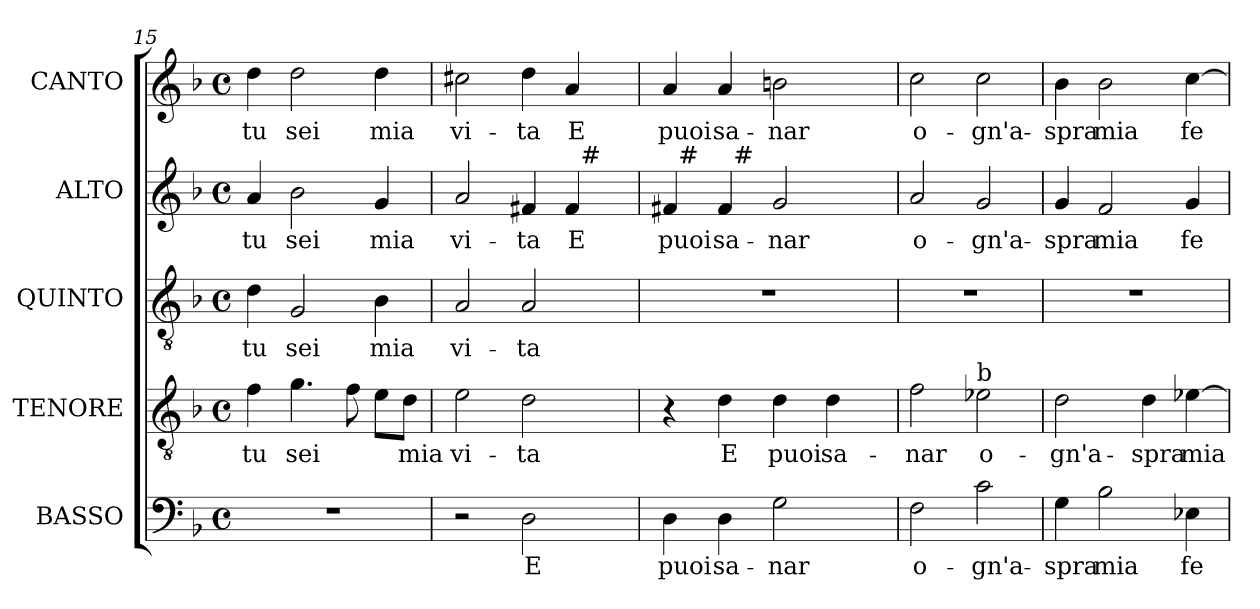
**kern	**text	**kern	**text	**kern	**text	**kern	**text	**kern	**text
*part5	*part5	*part4	*part4	*part3	*part3	*part2	*part2	*part1	*part1
*staff5	*staff5	*staff4	*staff4	*staff3	*staff3	*staff2	*staff2	*staff1	*staff1
*I"BASSO	*	*I"TENORE	*	*I"QUINTO	*	*I"ALTO	*	*I"CANTO	*
*I'B	*	*I'T	*	*	*	*	*	*	*
*clefF4	*	*clefGv2	*	*clefGv2	*	*clefG2	*	*clefG2	*
*	*	*ITrd7c12	*	*ITrd7c12	*	*	*	*	*
*k[b-]	*	*k[b-]	*	*k[b-]	*	*k[b-]	*	*k[b-]	*
*F:	*	*F:	*	*F:	*	*F:	*	*F:	*
*M4/4	*	*M4/4	*	*M4/4	*	*M4/4	*	*M4/4	*
*met(c)	*	*met(c)	*	*met(c)	*	*met(c)	*	*met(c)	*
=15	=15	=15	=15	=15	=15	=15	=15	=15	=15
!	!	!	!LO:LY:b:color=#000000	!	!	!	!	!	!
!	!	!	!	!	!LO:LY:b:color=#000000	!	!	!	!
!	!	!	!	!	!	!	!LO:LY:b:color=#000000	!	!
!	!	!	!	!	!	!	!	!	!LO:LY:b:color=#000000
1r	.	4Fi\	tu	4Di\	tu	4ai/	tu	4ddi\	tu
!	!	!	!LO:LY:b:color=#000000	!	!	!	!	!	!
!	!	!	!	!	!LO:LY:b:color=#000000	!	!	!	!
!	!	!	!	!	!	!	!LO:LY:b:color=#000000	!	!
!	!	!	!	!	!	!	!	!	!LO:LY:b:color=#000000
.	.	4.Gi\	sei	2GGi/	sei	2b-i\	sei	2ddi\	sei
.	.	8Fi\	.	.	.	.	.	.	.
!	!	!	!	!	!LO:LY:b:color=#000000	!	!	!	!
!	!	!	!	!	!	!	!LO:LY:b:color=#000000	!	!
!	!	!	!	!	!	!	!	!	!LO:LY:b:color=#000000
.	.	8Ei\L	.	4BB-i\	mia	4gi/	mia	4ddi\	mia
!	!	!	!LO:LY:b:color=#000000	!	!	!	!	!	!
.	.	8Di\J	mia	.	.	.	.	.	.
=16	=16	=16	=16	=16	=16	=16	=16	=16	=16
!	!	!	!LO:LY:b:color=#000000	!	!	!	!	!	!
!	!	!	!	!	!LO:LY:b:color=#000000	!	!	!	!
!	!	!	!	!	!	!	!LO:LY:b:color=#000000	!	!
!	!	!	!	!	!	!	!	!	!LO:LY:b:color=#000000
*	*	*	*	*	*	*^	*	*	*
2r	.	2Ei\	vi-	2AAi/	vi-	2ai/	2ryy	vi-	2cc#Xi\	vi-
!	!LO:LY:b:color=#000000	!	!	!	!	!	!	!	!	!
!	!	!	!LO:LY:b:color=#000000	!	!	!	!	!	!	!
!	!	!	!	!	!LO:LY:b:color=#000000	!	!	!	!	!
!	!	!	!	!	!	!	!	!LO:LY:b:color=#000000	!	!
!	!	!	!	!	!	!	!	!	!	!LO:LY:b:color=#000000
2Di\	E	2Di\	-ta	2AAi/	-ta	4f#Xi/	4ryy	-ta	4ddi\	-ta
!	!	!	!	!	!	!	!	!LO:LY:b:color=#000000	!	!
!	!	!	!	!	!	!	!	!	!	!LO:LY:b:color=#000000
.	.	.	.	.	.	4f#i/	32ryy	E	4ai/	E
.	.	.	.	.	.	.	256ryy	.	.	.
!	!	!	!	!	!	!	!LO:TX:a:t=#	!	!	!
.	.	.	.	.	.	.	8ryy	.	.	.
.	.	.	.	.	.	.	16ryy	.	.	.
.	.	.	.	.	.	.	64..ryy	.	.	.
*	*	*	*	*	*	*v	*v	*	*	*
=17	=17	=17	=17	=17	=17	=17	=17	=17	=17
*	*	*	*	*	*	*^	*	*	*
!	!LO:LY:b:color=#000000	!	!	!	!	!	!	!	!	!
*	*	*	*	*	*	*v	*v	*	*	*
*	*	*	*	*	*	*^	*	*	*
!	!	!	!	!	!	!	!	!LO:LY:b:color=#000000	!	!
*	*	*	*	*	*	*v	*v	*	*	*
*	*	*	*	*	*	*^	*	*	*
!	!	!	!	!	!	!	!	!	!	!LO:LY:b:color=#000000
*	*	*	*	*	*	*	*^	*	*	*
4Di\	puoi	4r	.	1r	.	4f#i/	32ryy	4ryy	puoi	4ai/	puoi
.	.	.	.	.	.	.	256ryy	.	.	.	.
!	!	!	!	!	!	!	!LO:TX:a:t=#	!	!	!	!
.	.	.	.	.	.	.	2ryy	.	.	.	.
!	!LO:LY:b:color=#000000	!	!	!	!	!	!	!	!	!	!
!	!	!	!LO:LY:b:color=#000000	!	!	!	!	!	!	!	!
!	!	!	!	!	!	!	!	!	!LO:LY:b:color=#000000	!	!
!	!	!	!	!	!	!	!	!	!	!	!LO:LY:b:color=#000000
4Di\	sa-	4Di\	E	.	.	4f#i/	.	32ryy	sa-	4ai/	sa-
.	.	.	.	.	.	.	.	256ryy	.	.	.
!	!	!	!	!	!	!	!	!LO:TX:a:t=#	!	!	!
.	.	.	.	.	.	.	.	2ryy	.	.	.
!	!LO:LY:b:color=#000000	!	!	!	!	!	!	!	!	!	!
!	!	!	!LO:LY:b:color=#000000	!	!	!	!	!	!	!	!
!	!	!	!	!	!	!	!	!	!LO:LY:b:color=#000000	!	!
!	!	!	!	!	!	!	!	!	!	!	!LO:LY:b:color=#000000
2Gi\	-nar	4Di\	puoi	.	.	2gi/	.	.	-nar	2bni\	-nar
.	.	.	.	.	.	.	4ryy	.	.	.	.
!	!	!	!LO:LY:b:color=#000000	!	!	!	!	!	!	!	!
.	.	4Di\	sa-	.	.	.	.	.	.	.	.
.	.	.	.	.	.	.	8ryy	8ryy	.	.	.
.	.	.	.	.	.	.	16ryy	16ryy	.	.	.
.	.	.	.	.	.	.	64..ryy	64..ryy	.	.	.
*	*	*	*	*	*	*v	*v	*v	*	*	*
!!LO:PB:g=z
=18	=18	=18	=18	=18	=18	=18	=18	=18	=18
*	*	*	*	*	*	*^	*	*	*
*	*	*	*	*	*	*	*^	*	*	*
!	!LO:LY:b:color=#000000	!	!	!	!	!	!	!	!	!	!
*	*	*	*	*	*	*v	*v	*v	*	*	*
*	*	*	*	*	*	*^	*	*	*
*	*	*	*	*	*	*	*^	*	*	*
!	!	!	!LO:LY:b:color=#000000	!	!	!	!	!	!	!	!
*	*	*	*	*	*	*v	*v	*v	*	*	*
*	*	*	*	*	*	*^	*	*	*
*	*	*	*	*	*	*	*^	*	*	*
!	!	!	!	!	!	!	!	!	!LO:LY:b:color=#000000	!	!
*	*	*	*	*	*	*v	*v	*v	*	*	*
*	*	*	*	*	*	*^	*	*	*
*	*	*	*	*	*	*	*^	*	*	*
!	!	!	!	!	!	!	!	!	!	!	!LO:LY:b:color=#000000
*	*	*	*	*	*	*v	*v	*v	*	*	*
2Fi\	o-	2Fi\	-nar	1r	.	2ai/	o-	2cci\	o-
!	!LO:LY:b:color=#000000	!	!	!	!	!	!	!	!
!	!	!	!LO:LY:b:color=#000000	!	!	!	!	!	!
!	!	!	!	!	!	!	!LO:LY:b:color=#000000	!	!
!	!	!LO:TX:a:t=b	!	!	!	!	!	!	!
!	!	!	!	!	!	!	!	!	!LO:LY:b:color=#000000
2ci\	-gn'a-	2E-i\	o-	.	.	2gi/	-gn'a-	2cci\	-gn'a-
=19	=19	=19	=19	=19	=19	=19	=19	=19	=19
!	!LO:LY:b:color=#000000	!	!	!	!	!	!	!	!
!	!	!	!LO:LY:b:color=#000000	!	!	!	!	!	!
!	!	!	!	!	!	!	!LO:LY:b:color=#000000	!	!
!	!	!	!	!	!	!	!	!	!LO:LY:b:color=#000000
4Gi\	-spra	2Di\	-gn'a-	1r	.	4gi/	-spra	4b-i\	-spra
!	!LO:LY:b:color=#000000	!	!	!	!	!	!	!	!
!	!	!	!	!	!	!	!LO:LY:b:color=#000000	!	!
!	!	!	!	!	!	!	!	!	!LO:LY:b:color=#000000
2B-i\	mia	.	.	.	.	2fi/	mia	2b-i\	mia
!	!	!	!LO:LY:b:color=#000000	!	!	!	!	!	!
.	.	4Di\	-spra	.	.	.	.	.	.
!	!LO:LY:b:color=#000000	!	!	!	!	!	!	!	!
!	!	!	!LO:LY:b:color=#000000	!	!	!	!	!	!
!	!	!	!	!	!	!	!LO:LY:b:color=#000000	!	!
!	!	!	!	!	!	!	!	!	!LO:LY:b:color=#000000
4E-Xi\	fe-	[>4E-Xi\	mia	.	.	4gi/	fe-	[>4cci\	fe-
=	=	=	=	=	=	=	=	=	=
*-	*-	*-	*-	*-	*-	*-	*-	*-	*-
